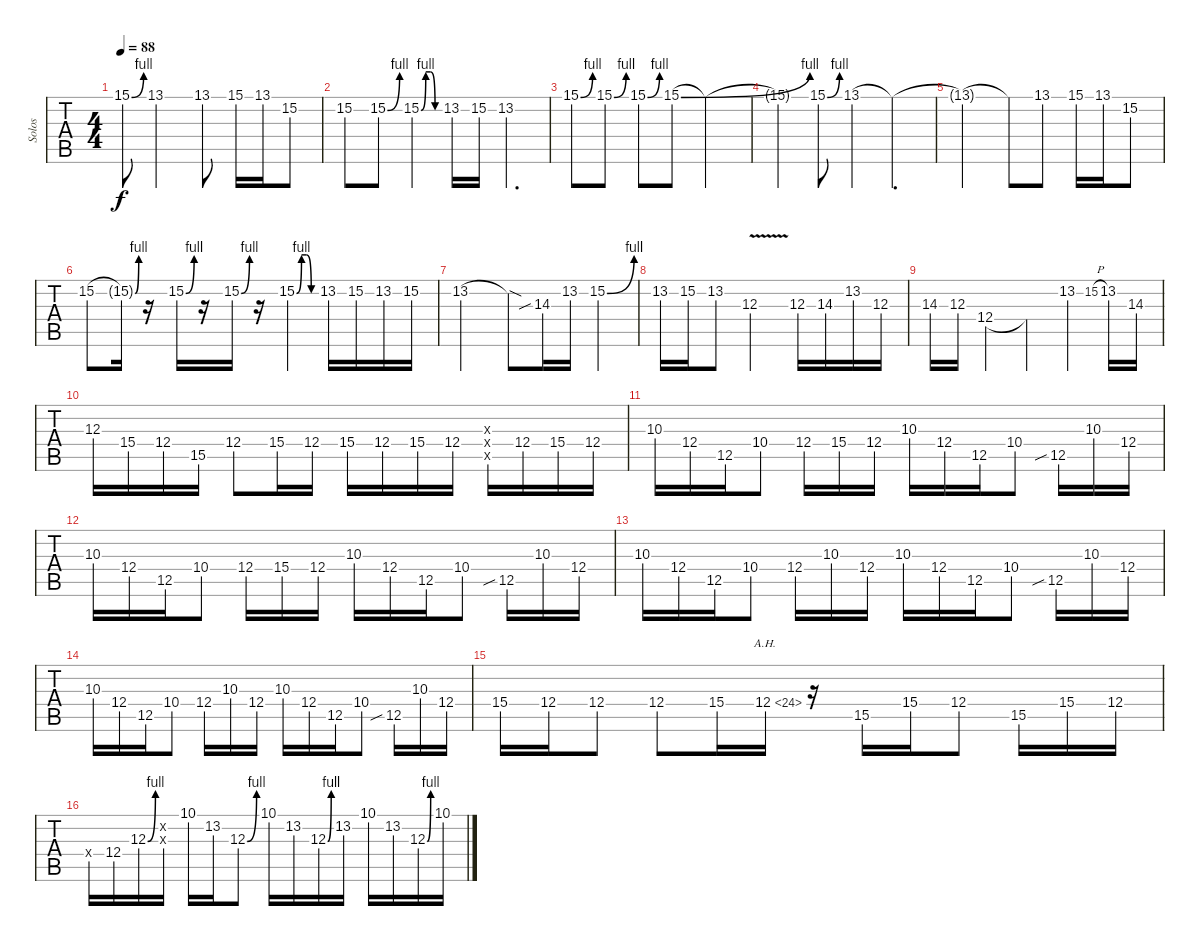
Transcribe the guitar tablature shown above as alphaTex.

\track ("Solos" "Solos") {instrument overdrivenguitar}
\staff {tabs}
\tuning (E4 B3 G3 D3 A2 E2) {hide}
\ts (4 4)
\tempo 88
\clef g2
\ks c
15.1{be (bend 0 0 60 4)}.8{dy f} 13.1.2 13.1.8 15.1.16 13.1.16 15.2.8 |
15.2.8 15.2{be (bend 0 0 60 4)}.8 15.2{be (custom 0 0 15 4 30 4 45 0 60 0)}.4 13.2.16 15.2.16 13.2.4{d} |
15.1{be (bend 0 0 60 4)}.8 15.1{be (bend 0 0 60 4)}.8 15.1{be (bend 0 0 60 4)}.8 15.1{be (bend 0 0 60 4)}.8 15.1{t}.2 |
15.1{t}.4 15.1{be (bend 0 0 60 4)}.8 13.1.4 13.1{t}.4{d} |
13.1{t}.2 13.1{t}.8 13.1.8 15.1.16 13.1.16 15.2.8 |
15.2.8 15.2{be (bend 0 0 60 4) t}.16 r.16 15.2{be (bend 0 0 60 4)}.16 r.16 15.2{be (bend 0 0 60 4)}.16 r.16 15.2{be (custom 0 0 15 4 30 4 45 0 60 0)}.4 13.2.16 15.2.16 13.2.16 15.2.16 |
13.2.2 13.2{sod t}.8 14.3{sib}.16 13.2.16 15.2{be (bend 0 0 60 4)}.4 |
13.2.16 15.2.16 13.2.8 12.3{v}.2 12.3.16 14.3.16 13.2.16 12.3.16 |
14.3.16 12.3.16 12.4.4 12.4{t}.4 13.2.4 15.2{h}.8{gr} 13.2.16 14.3.16 |
12.3.16 15.4.16 12.4.16 15.5.16 12.4.8 15.4.16 12.4.16 15.4.16 12.4.16 15.4.16 12.4.16 (0.3{x} 15.4{x} 0.5{x}).16 12.4.16 15.4.16 12.4.16 |
10.3.16 12.4.16 12.5.16 10.4.8 12.4.16 15.4.16 12.4.16 10.3.16 12.4.16 12.5.16 10.4.8 12.5{sib}.16 10.3.16 12.4.16 |
10.3.16 12.4.16 12.5.16 10.4.8 12.4.16 15.4.16 12.4.16 10.3.16 12.4.16 12.5.16 10.4.8 12.5{sib}.16 10.3.16 12.4.16 |
10.3.16 12.4.16 12.5.16 10.4.8 12.4.16 10.3.16 12.4.16 10.3.16 12.4.16 12.5.16 10.4.8 12.5{sib}.16 10.3.16 12.4.16 |
10.3.16 12.4.16 12.5.16 10.4.8 12.4.16 10.3.16 12.4.16 10.3.16 12.4.16 12.5.16 10.4.8 12.5{sib}.16 10.3.16 12.4.16 |
15.4.16 12.4.16 12.4.8 12.4.8 15.4.16 12.4{ah 12}.16 r.16 15.5.16 15.4.16 12.4.8 15.5.16 15.4.16 12.4.16 |
12.4{x}.16{volume 0} 12.4.16 12.3{be (bend 0 0 60 4)}.16 (0.2{x} 0.3{x}).16 10.1.16 13.2.16 12.3{be (bend 0 0 60 4)}.8 10.1.16 13.2.16 12.3{be (bend 0 0 60 4)}.16 13.2.16 10.1.16 13.2.16 12.3{be (bend 0 0 60 4)}.16 10.1.16
